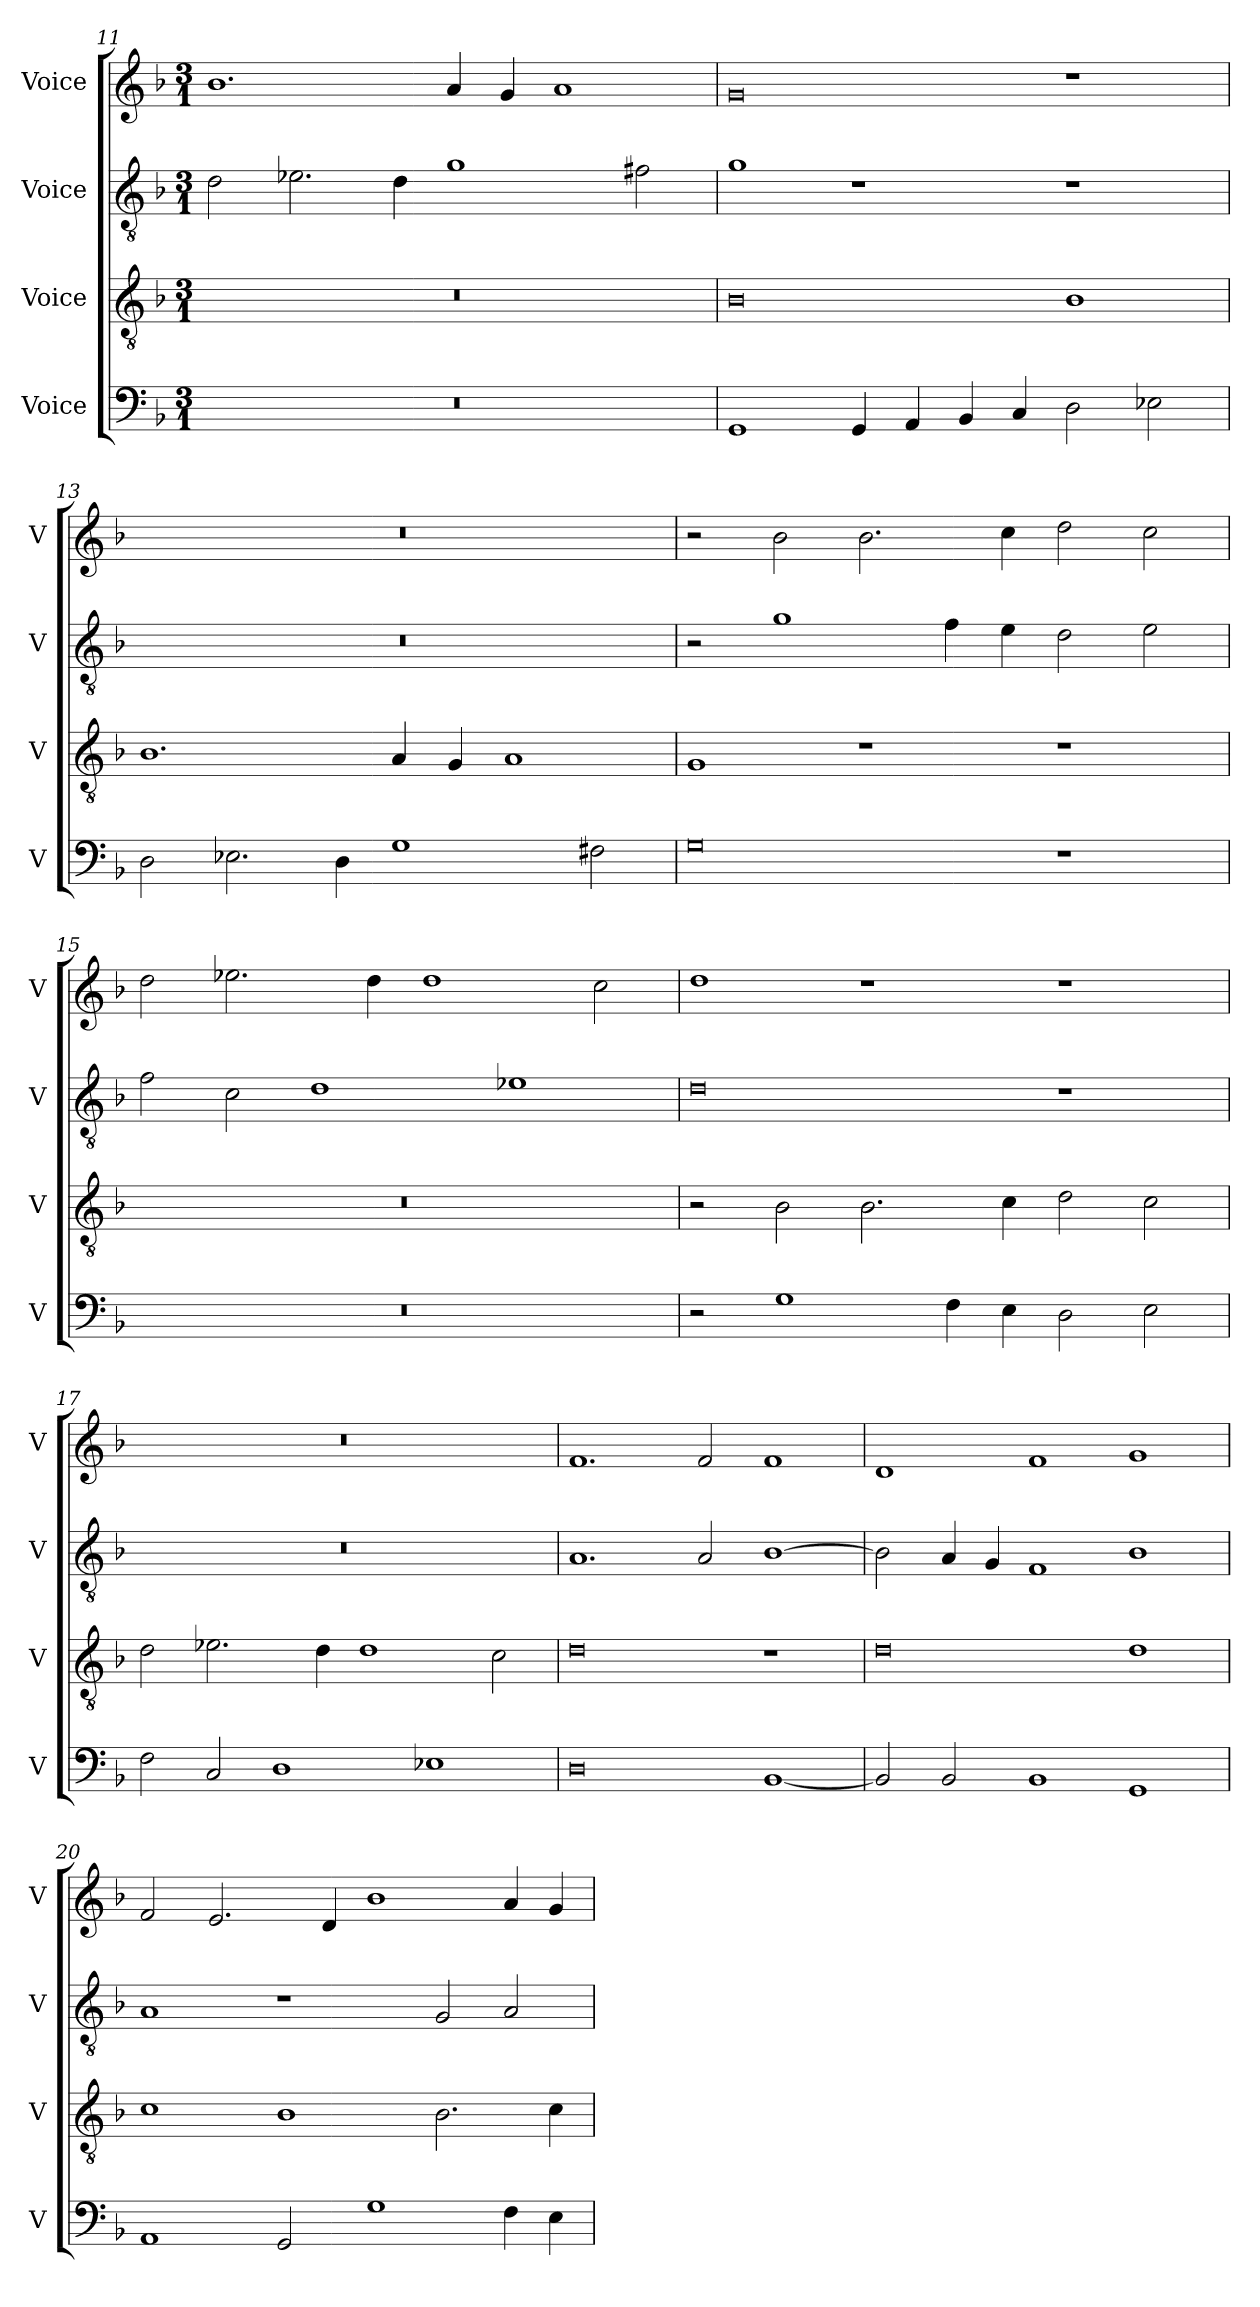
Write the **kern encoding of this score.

**kern	**kern	**kern	**kern
*part4	*part3	*part2	*part1
*staff4	*staff3	*staff2	*staff1
*I"Voice	*I"Voice	*I"Voice	*I"Voice
*I'V	*I'V	*I'V	*I'V
*clefF4	*clefGv2	*clefGv2	*clefG2
*k[b-]	*k[b-]	*k[b-]	*k[b-]
*M3/1	*M3/1	*M3/1	*M3/1
=11	=11	=11	=11
0.r	0.r	2d\	1.b-
.	.	2.e-X\	.
.	.	4d\	.
.	.	1g	4a/
.	.	.	4g/
.	.	.	1a
.	.	2f#X\	.
!!LO:LB:g=z
=12	=12	=12	=12
1GG	0B-	1g	0g
4GG/	.	1r	.
4AA/	.	.	.
4BB-/	.	.	.
4C/	.	.	.
2D\	1B-	1r	1r
2E-X\	.	.	.
=13	=13	=13	=13
2D\	1.B-	0.r	0.r
2.E-X\	.	.	.
4D\	.	.	.
1G	4A/	.	.
.	4G/	.	.
.	1A	.	.
2F#X\	.	.	.
!!LO:LB:g=z
=14	=14	=14	=14
0G	1G	2r	2r
.	.	1g	2b-\
.	1r	.	2.b-\
.	.	4f\	.
.	.	4e\	4cc\
1r	1r	2d\	2dd\
.	.	2e\	2cc\
=15	=15	=15	=15
0.r	0.r	2f\	2dd\
.	.	2c\	2.ee-X\
.	.	1d	.
.	.	.	4dd\
.	.	.	1dd
.	.	1e-X	.
.	.	.	2cc\
!!LO:PB:g=z
=16	=16	=16	=16
2r	2r	0d	1dd
1G	2B-\	.	.
.	2.B-\	.	1r
4F\	.	.	.
4E\	4c\	.	.
2D\	2d\	1r	1r
2E\	2c\	.	.
=17	=17	=17	=17
2F\	2d\	0.r	0.r
2C/	2.e-X\	.	.
1D	.	.	.
.	4d\	.	.
.	1d	.	.
1E-X	.	.	.
.	2c\	.	.
=18	=18	=18	=18
0D	0d	1.A	1.f
.	.	2A/	2f/
[1BB-	1r	[1B-	1f
!!LO:LB:g=z
=19	=19	=19	=19
2BB-/]	0d	2B-\]	1d
2BB-/	.	4A/	.
.	.	4G/	.
1BB-	.	1F	1f
1GG	1d	1B-	1g
=20	=20	=20	=20
1AA	1c	1A	2f/
.	.	.	2.e/
2GG/	1B-	1r	.
.	.	.	4d/
1G	.	.	1b-
.	2.B-\	2G/	.
4F\	.	2A/	4a/
4E\	4c\	.	4g/
=	=	=	=
*-	*-	*-	*-
